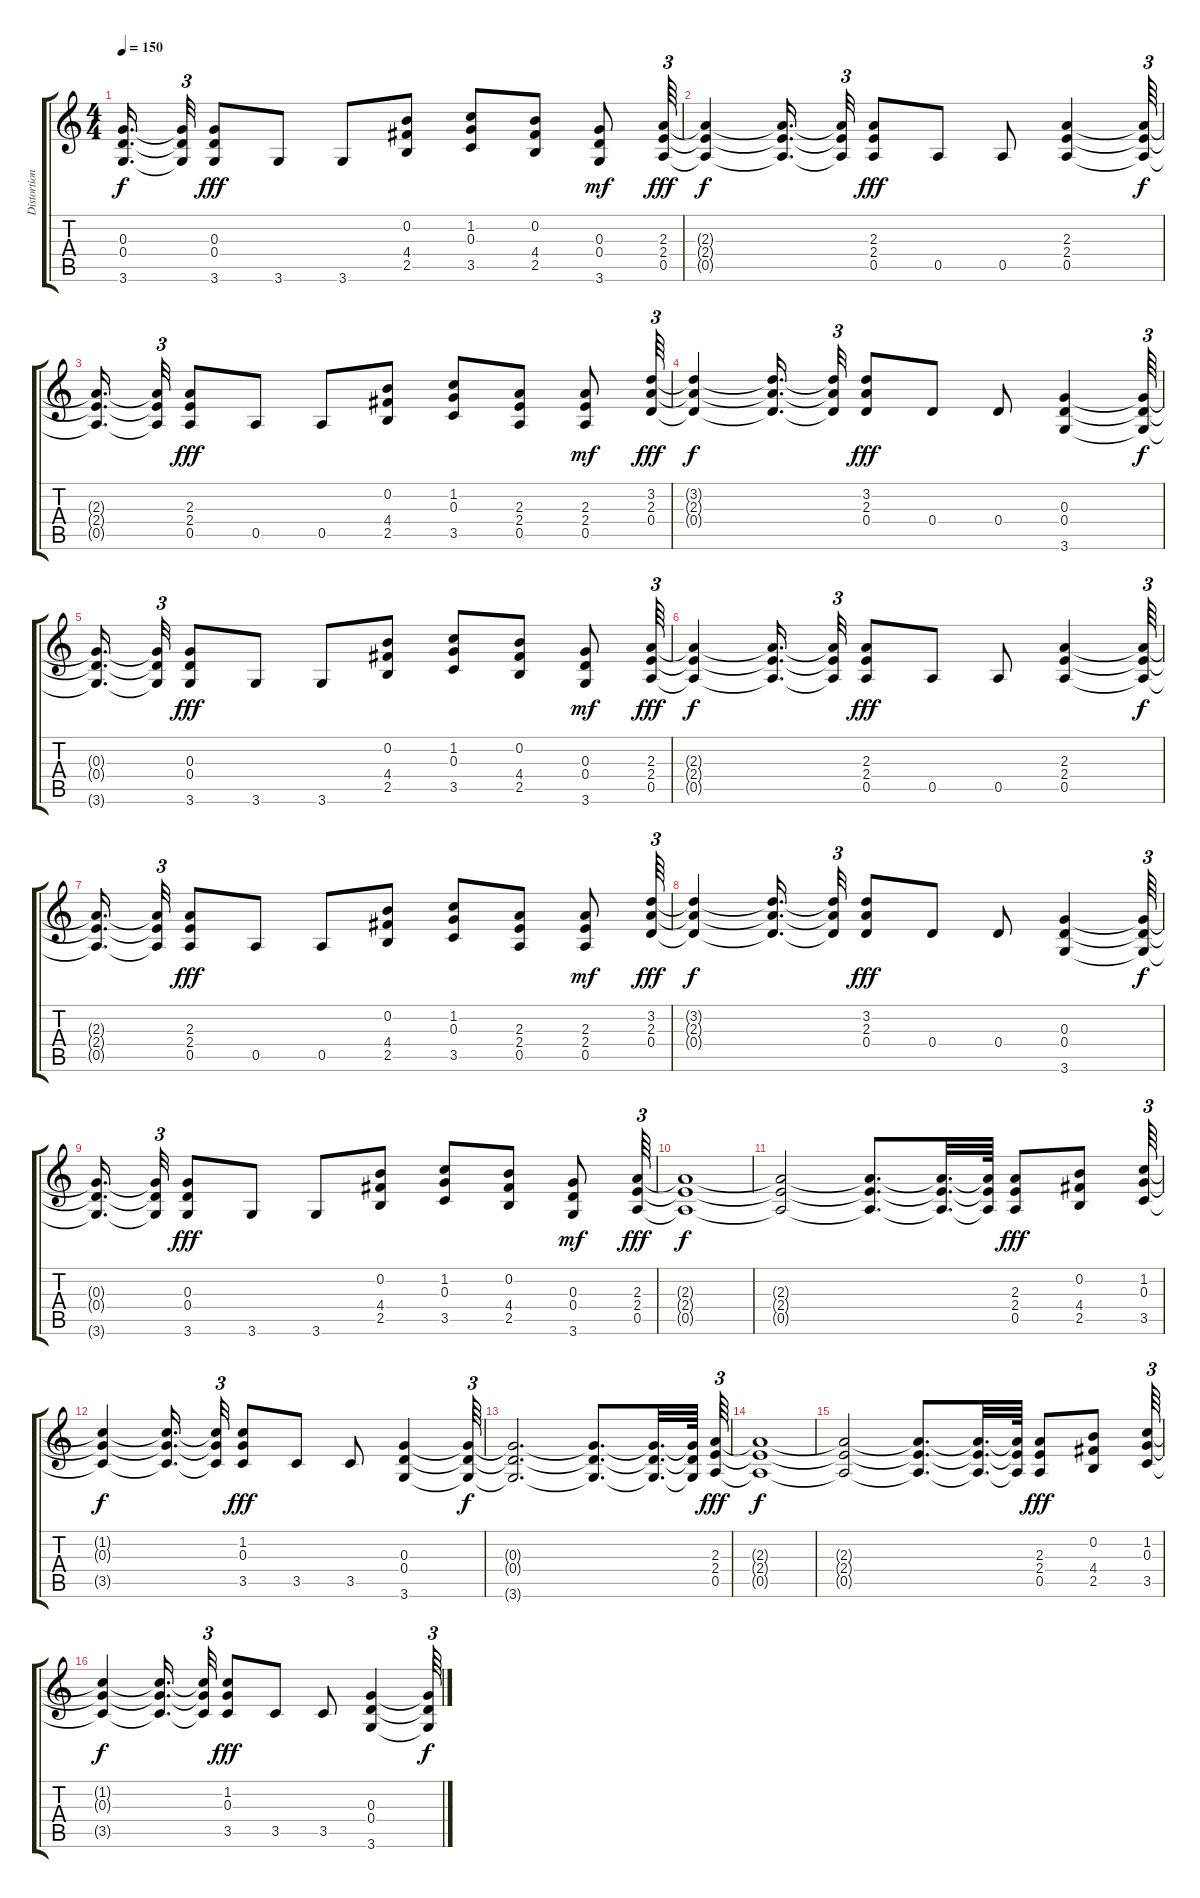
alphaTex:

\track ("Distortion Guitar" "Distortion") {instrument distortionguitar}
\staff {score tabs}
\tuning (E4 B3 G3 D3 A2 E2) {hide}
\ts (4 4)
\tempo 150
\clef g2
\ks c
(0.3{t} 0.4{t} 3.6{t}).16{d dy f} (0.3{t} 0.4{t} 3.6{t}).32{tu (3 2)} (0.3 0.4 3.6).8{dy fff} 3.6.8 3.6.8 (0.2 4.4 2.5).8 (1.2 0.3 3.5).8 (0.2 4.4 2.5).8 (0.3 0.4 3.6).8{dy mf} (2.3 2.4 0.5).64{tu (3 2) dy fff} |
(2.3{t} 2.4{t} 0.5{t}).4{dy f} (2.3{t} 2.4{t} 0.5{t}).16{d} (2.3{t} 2.4{t} 0.5{t}).32{tu (3 2)} (2.3 2.4 0.5).8{dy fff} 0.5.8 0.5.8 (2.3 2.4 0.5).4 (2.3{t} 2.4{t} 0.5{t}).64{tu (3 2) dy f} |
(2.3{t} 2.4{t} 0.5{t}).16{d} (2.3{t} 2.4{t} 0.5{t}).32{tu (3 2)} (2.3 2.4 0.5).8{dy fff} 0.5.8 0.5.8 (0.2 4.4 2.5).8 (1.2 0.3 3.5).8 (2.3 2.4 0.5).8 (2.3 2.4 0.5).8{dy mf} (3.2 2.3 0.4).64{tu (3 2) dy fff} |
(3.2{t} 2.3{t} 0.4{t}).4{dy f} (3.2{t} 2.3{t} 0.4{t}).16{d} (3.2{t} 2.3{t} 0.4{t}).32{tu (3 2)} (3.2 2.3 0.4).8{dy fff} 0.4.8 0.4.8 (0.3 0.4 3.6).4 (0.3{t} 0.4{t} 3.6{t}).64{tu (3 2) dy f} |
(0.3{t} 0.4{t} 3.6{t}).16{d} (0.3{t} 0.4{t} 3.6{t}).32{tu (3 2)} (0.3 0.4 3.6).8{dy fff} 3.6.8 3.6.8 (0.2 4.4 2.5).8 (1.2 0.3 3.5).8 (0.2 4.4 2.5).8 (0.3 0.4 3.6).8{dy mf} (2.3 2.4 0.5).64{tu (3 2) dy fff} |
(2.3{t} 2.4{t} 0.5{t}).4{dy f} (2.3{t} 2.4{t} 0.5{t}).16{d} (2.3{t} 2.4{t} 0.5{t}).32{tu (3 2)} (2.3 2.4 0.5).8{dy fff} 0.5.8 0.5.8 (2.3 2.4 0.5).4 (2.3{t} 2.4{t} 0.5{t}).64{tu (3 2) dy f} |
(2.3{t} 2.4{t} 0.5{t}).16{d} (2.3{t} 2.4{t} 0.5{t}).32{tu (3 2)} (2.3 2.4 0.5).8{dy fff} 0.5.8 0.5.8 (0.2 4.4 2.5).8 (1.2 0.3 3.5).8 (2.3 2.4 0.5).8 (2.3 2.4 0.5).8{dy mf} (3.2 2.3 0.4).64{tu (3 2) dy fff} |
(3.2{t} 2.3{t} 0.4{t}).4{dy f} (3.2{t} 2.3{t} 0.4{t}).16{d} (3.2{t} 2.3{t} 0.4{t}).32{tu (3 2)} (3.2 2.3 0.4).8{dy fff} 0.4.8 0.4.8 (0.3 0.4 3.6).4 (0.3{t} 0.4{t} 3.6{t}).64{tu (3 2) dy f} |
(0.3{t} 0.4{t} 3.6{t}).16{d} (0.3{t} 0.4{t} 3.6{t}).32{tu (3 2)} (0.3 0.4 3.6).8{dy fff} 3.6.8 3.6.8 (0.2 4.4 2.5).8 (1.2 0.3 3.5).8 (0.2 4.4 2.5).8 (0.3 0.4 3.6).8{dy mf} (2.3 2.4 0.5).64{tu (3 2) dy fff} |
(2.3{t} 2.4{t} 0.5{t}).1{dy f} |
(2.3{t} 2.4{t} 0.5{t}).2 (2.3{t} 2.4{t} 0.5{t}).8{d} (2.3{t} 2.4{t} 0.5{t}).32{d} (2.3{t} 2.4{t} 0.5{t}).64 (2.3 2.4 0.5).8{dy fff} (0.2 4.4 2.5).8 (1.2 0.3 3.5).64{tu (3 2)} |
(1.2{t} 0.3{t} 3.5{t}).4{dy f} (1.2{t} 0.3{t} 3.5{t}).16{d} (1.2{t} 0.3{t} 3.5{t}).32{tu (3 2)} (1.2 0.3 3.5).8{dy fff} 3.5.8 3.5.8 (0.3 0.4 3.6).4 (0.3{t} 0.4{t} 3.6{t}).64{tu (3 2) dy f} |
(0.3{t} 0.4{t} 3.6{t}).2{d} (0.3{t} 0.4{t} 3.6{t}).8{d} (0.3{t} 0.4{t} 3.6{t}).32{d} (0.3{t} 0.4{t} 3.6{t}).64 (2.3 2.4 0.5).64{tu (3 2) dy fff} |
(2.3{t} 2.4{t} 0.5{t}).1{dy f} |
(2.3{t} 2.4{t} 0.5{t}).2 (2.3{t} 2.4{t} 0.5{t}).8{d} (2.3{t} 2.4{t} 0.5{t}).32{d} (2.3{t} 2.4{t} 0.5{t}).64 (2.3 2.4 0.5).8{dy fff} (0.2 4.4 2.5).8 (1.2 0.3 3.5).64{tu (3 2)} |
(1.2{t} 0.3{t} 3.5{t}).4{dy f} (1.2{t} 0.3{t} 3.5{t}).16{d} (1.2{t} 0.3{t} 3.5{t}).32{tu (3 2)} (1.2 0.3 3.5).8{dy fff} 3.5.8 3.5.8 (0.3 0.4 3.6).4 (0.3{t} 0.4{t} 3.6{t}).64{tu (3 2) dy f}
